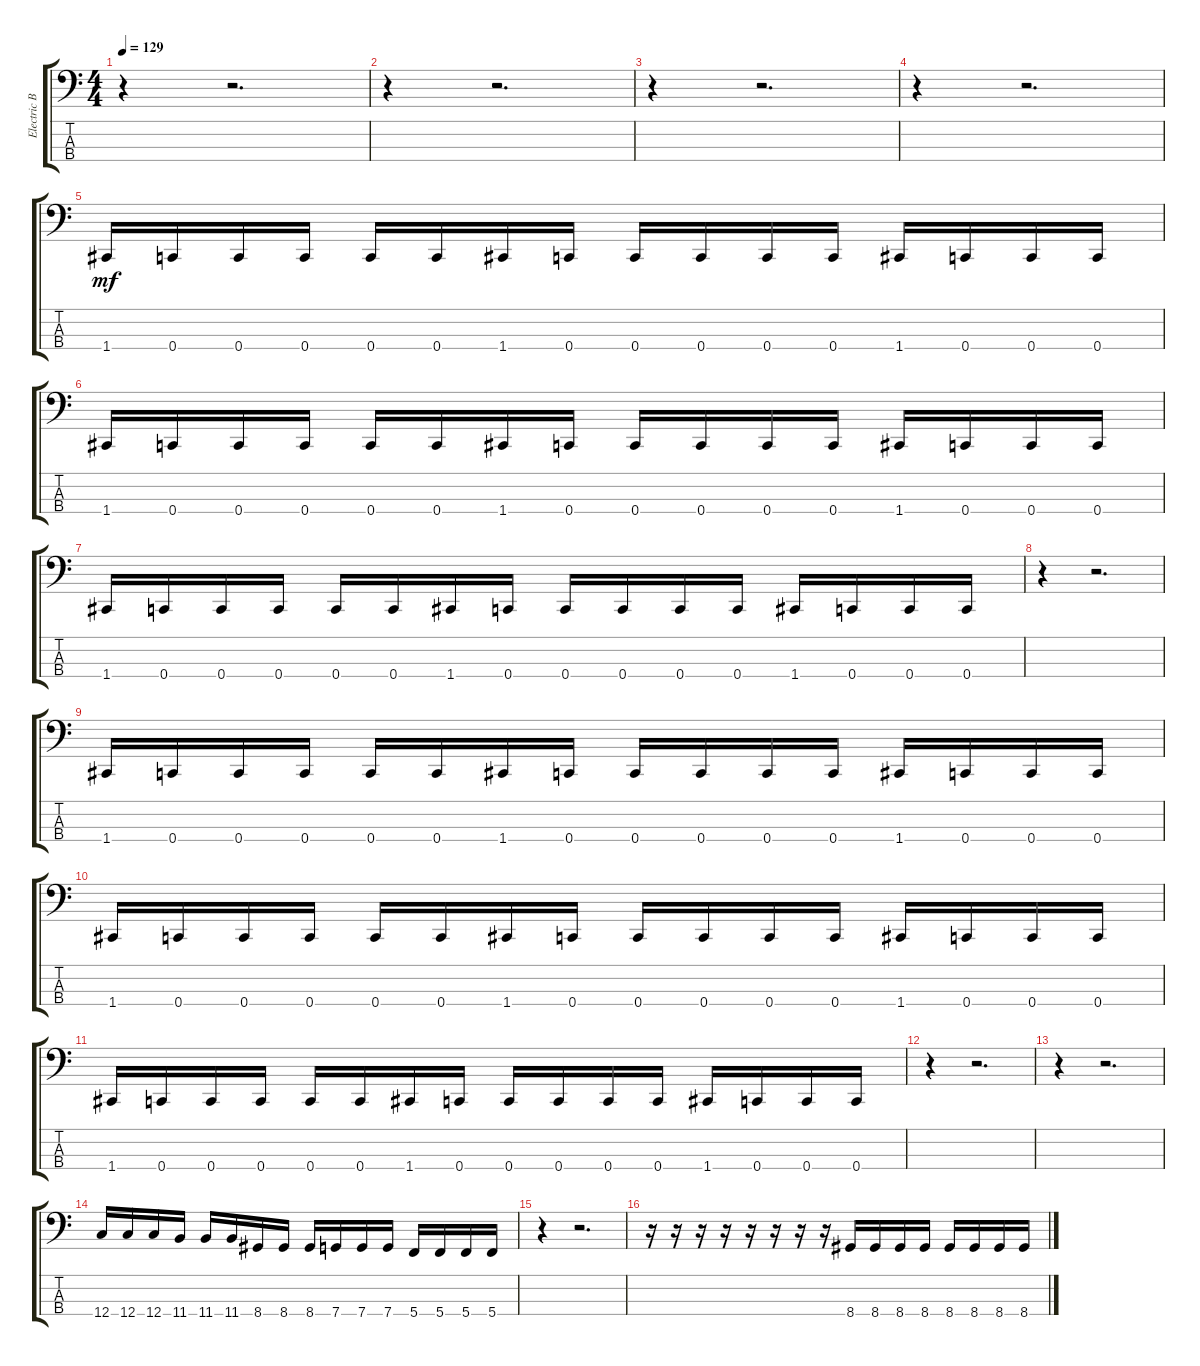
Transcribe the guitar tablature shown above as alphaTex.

\track ("Electric Bass" "Electric B") {instrument electricbassfinger}
\staff {score tabs}
\tuning (Eb2 Bb1 F1 C1) {hide}
\ts (4 4)
\tempo 129
\clef f4
\ks c
r.4{dy mf instrument electricbassfinger} r.2{d} |
r.4 r.2{d} |
r.4 r.2{d} |
r.4 r.2{d} |
1.4.16 0.4.16 0.4.16 0.4.16 0.4.16 0.4.16 1.4.16 0.4.16 0.4.16 0.4.16 0.4.16 0.4.16 1.4.16 0.4.16 0.4.16 0.4.16 |
1.4.16 0.4.16 0.4.16 0.4.16 0.4.16 0.4.16 1.4.16 0.4.16 0.4.16 0.4.16 0.4.16 0.4.16 1.4.16 0.4.16 0.4.16 0.4.16 |
1.4.16 0.4.16 0.4.16 0.4.16 0.4.16 0.4.16 1.4.16 0.4.16 0.4.16 0.4.16 0.4.16 0.4.16 1.4.16 0.4.16 0.4.16 0.4.16 |
r.4 r.2{d} |
1.4.16 0.4.16 0.4.16 0.4.16 0.4.16 0.4.16 1.4.16 0.4.16 0.4.16 0.4.16 0.4.16 0.4.16 1.4.16 0.4.16 0.4.16 0.4.16 |
1.4.16 0.4.16 0.4.16 0.4.16 0.4.16 0.4.16 1.4.16 0.4.16 0.4.16 0.4.16 0.4.16 0.4.16 1.4.16 0.4.16 0.4.16 0.4.16 |
1.4.16 0.4.16 0.4.16 0.4.16 0.4.16 0.4.16 1.4.16 0.4.16 0.4.16 0.4.16 0.4.16 0.4.16 1.4.16 0.4.16 0.4.16 0.4.16 |
r.4 r.2{d} |
r.4 r.2{d} |
12.4.16 12.4.16 12.4.16 11.4.16 11.4.16 11.4.16 8.4.16 8.4.16 8.4.16 7.4.16 7.4.16 7.4.16 5.4.16 5.4.16 5.4.16 5.4.16 |
r.4 r.2{d} |
r.16 r.16 r.16 r.16 r.16 r.16 r.16 r.16 8.4.16 8.4.16 8.4.16 8.4.16 8.4.16 8.4.16 8.4.16 8.4.16
